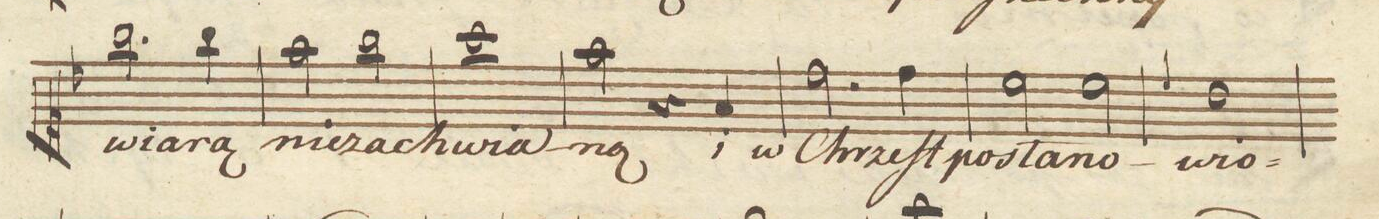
**kern	**text	**dynam
*I"Soprano	*	*
*clefC1	*	*
*k[b-]	*	*
*met(c|)	*	*
*M2/2	*	*
2.gg\	wia-	.
4gg\	-rą	.
=151	=151	=151
2ff\	nie	.
2gg\	zach-	.
=152	=152	=152
1aa	-wia-	.
=153	=153	=153
4qqcc/	.	.
2ff\	-ną	.
4r	.	.
4f/	i	.
=154	=154	=154
2.dd\	w_Chrzeʃt	.
4dd\	pos-	.
=155	=155	=155
2cc\	-ta-	.
2cc\	-no-	.
=156	=156	=156
1b-	-wio-	.
=157	=157	=157
*-	*-	*-
